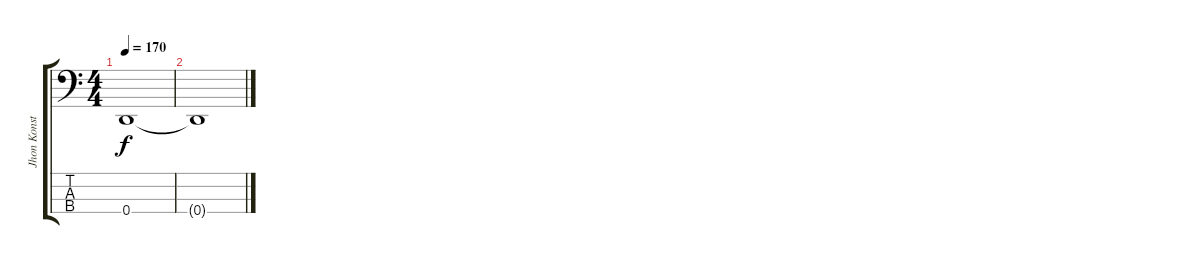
\track ("Jhon Konstantine" "Jhon Konst") {instrument slapbass1}
\staff {score tabs}
\tuning (G2 D2 A1 D1) {hide}
\ts (4 4)
\tempo 170
\clef f4
\ks c
0.4{t}.1{dy f} |
0.4{t}.1
